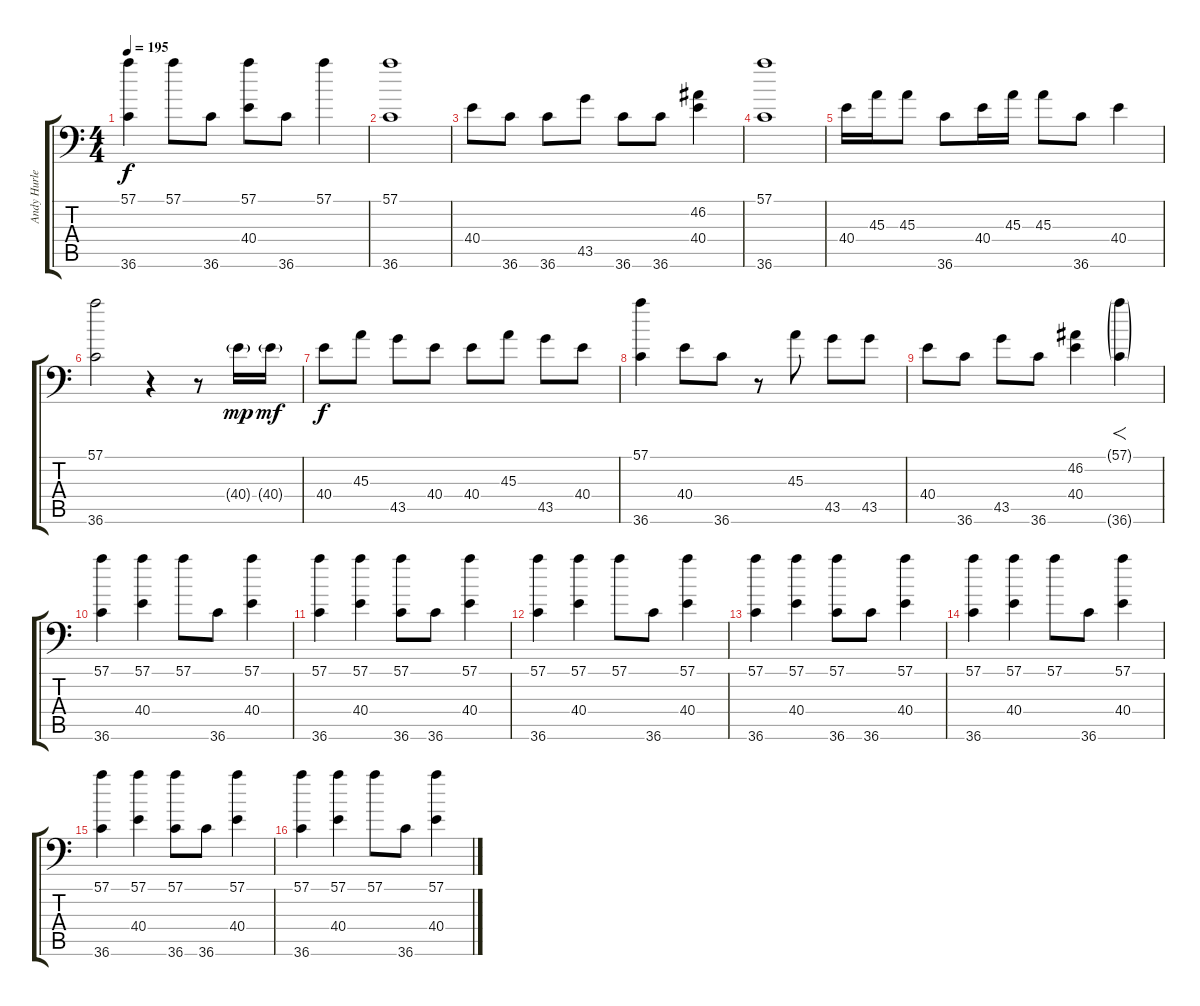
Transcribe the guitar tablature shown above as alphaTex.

\track ("Andy Hurley - Drums" "Andy Hurle") {instrument acousticgrandpiano}
\staff {score tabs}
\tuning (C-1 C-1 C-1 C-1 C-1 C-1) {hide}
\ts (4 4)
\tempo 195
\clef f4
\ks c
(57.1 36.6).4{dy f} 57.1.8 36.6.8 (57.1 40.4).8 36.6.8 57.1.4 |
(57.1 36.6).1 |
40.4.8 36.6.8 36.6.8 43.5.8 36.6.8 36.6.8 (46.2 40.4).4 |
(57.1 36.6).1 |
40.4.16 45.3.16 45.3.8 36.6.8 40.4.16 45.3.16 45.3.8 36.6.8 40.4.4 |
(57.1 36.6).2 r.4 r.8 40.4{g}.16{dy mp} 40.4{g}.16{dy mf} |
40.4.8{dy f} 45.3.8 43.5.8 40.4.8 40.4.8 45.3.8 43.5.8 40.4.8 |
(57.1 36.6).4 40.4.8 36.6.8 r.8 45.3.8 43.5.8 43.5.8 |
40.4.8 36.6.8 43.5.8 36.6.8 (46.2 40.4).4 (57.1{g} 36.6{g}).4{f} |
(57.1 36.6).4 (57.1 40.4).4 57.1.8 36.6.8 (57.1 40.4).4 |
(57.1 36.6).4 (57.1 40.4).4 (57.1 36.6).8 36.6.8 (57.1 40.4).4 |
(57.1 36.6).4 (57.1 40.4).4 57.1.8 36.6.8 (57.1 40.4).4 |
(57.1 36.6).4 (57.1 40.4).4 (57.1 36.6).8 36.6.8 (57.1 40.4).4 |
(57.1 36.6).4 (57.1 40.4).4 57.1.8 36.6.8 (57.1 40.4).4 |
(57.1 36.6).4 (57.1 40.4).4 (57.1 36.6).8 36.6.8 (57.1 40.4).4 |
(57.1 36.6).4 (57.1 40.4).4 57.1.8 36.6.8 (57.1 40.4).4
